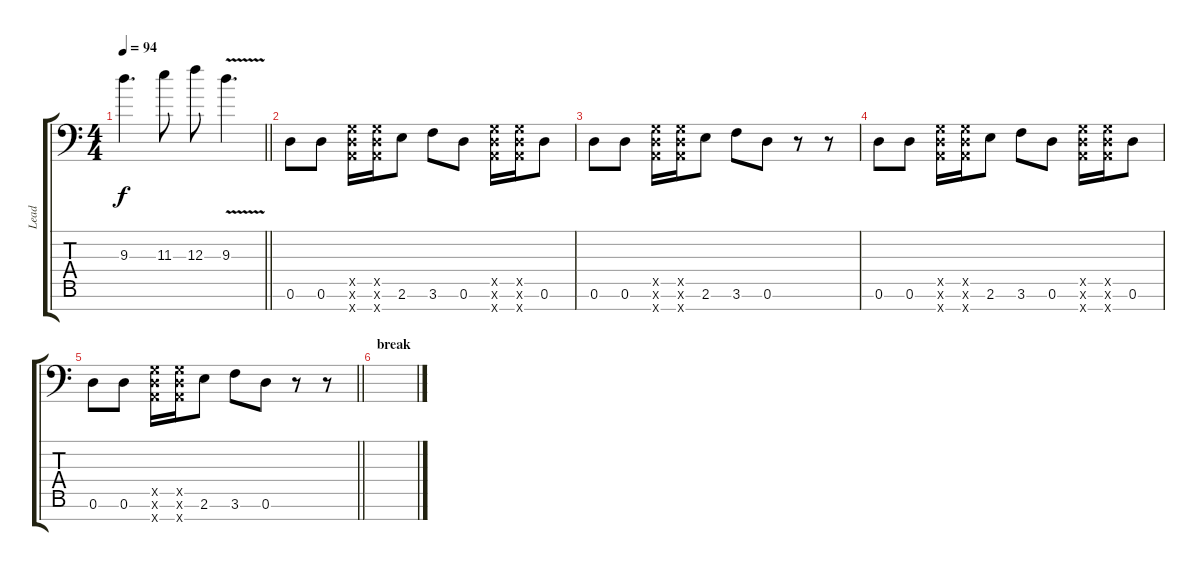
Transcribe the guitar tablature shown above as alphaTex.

\track ("Lead" "Lead") {instrument overdrivenguitar}
\staff {score tabs}
\tuning (D4 A3 F3 C3 G2 D2 A1) {hide}
\ts (4 4)
\tempo 94
\clef f4
\barLineRight lightlight
\ks c
9.3{t}.4{d dy f} 11.3.8 12.3.8 9.3{v}.4{d} |
\section ("" "")
0.6.8{volume 13} 0.6.8 (0.5{x} 0.6{x} 0.7{x}).16 (0.5{x} 0.6{x} 0.7{x}).16 2.6.8 3.6.8 0.6.8 (0.5{x} 0.6{x} 0.7{x}).16 (0.5{x} 0.6{x} 0.7{x}).16 0.6.8 |
0.6.8 0.6.8 (0.5{x} 0.6{x} 0.7{x}).16 (0.5{x} 0.6{x} 0.7{x}).16 2.6.8 3.6.8 0.6.8 r.8 r.8 |
0.6.8 0.6.8 (0.5{x} 0.6{x} 0.7{x}).16 (0.5{x} 0.6{x} 0.7{x}).16 2.6.8 3.6.8 0.6.8 (0.5{x} 0.6{x} 0.7{x}).16 (0.5{x} 0.6{x} 0.7{x}).16 0.6.8 |
\barLineRight lightlight
0.6.8 0.6.8 (0.5{x} 0.6{x} 0.7{x}).16 (0.5{x} 0.6{x} 0.7{x}).16 2.6.8 3.6.8 0.6.8 r.8 r.8 |
\section ("" "break")
